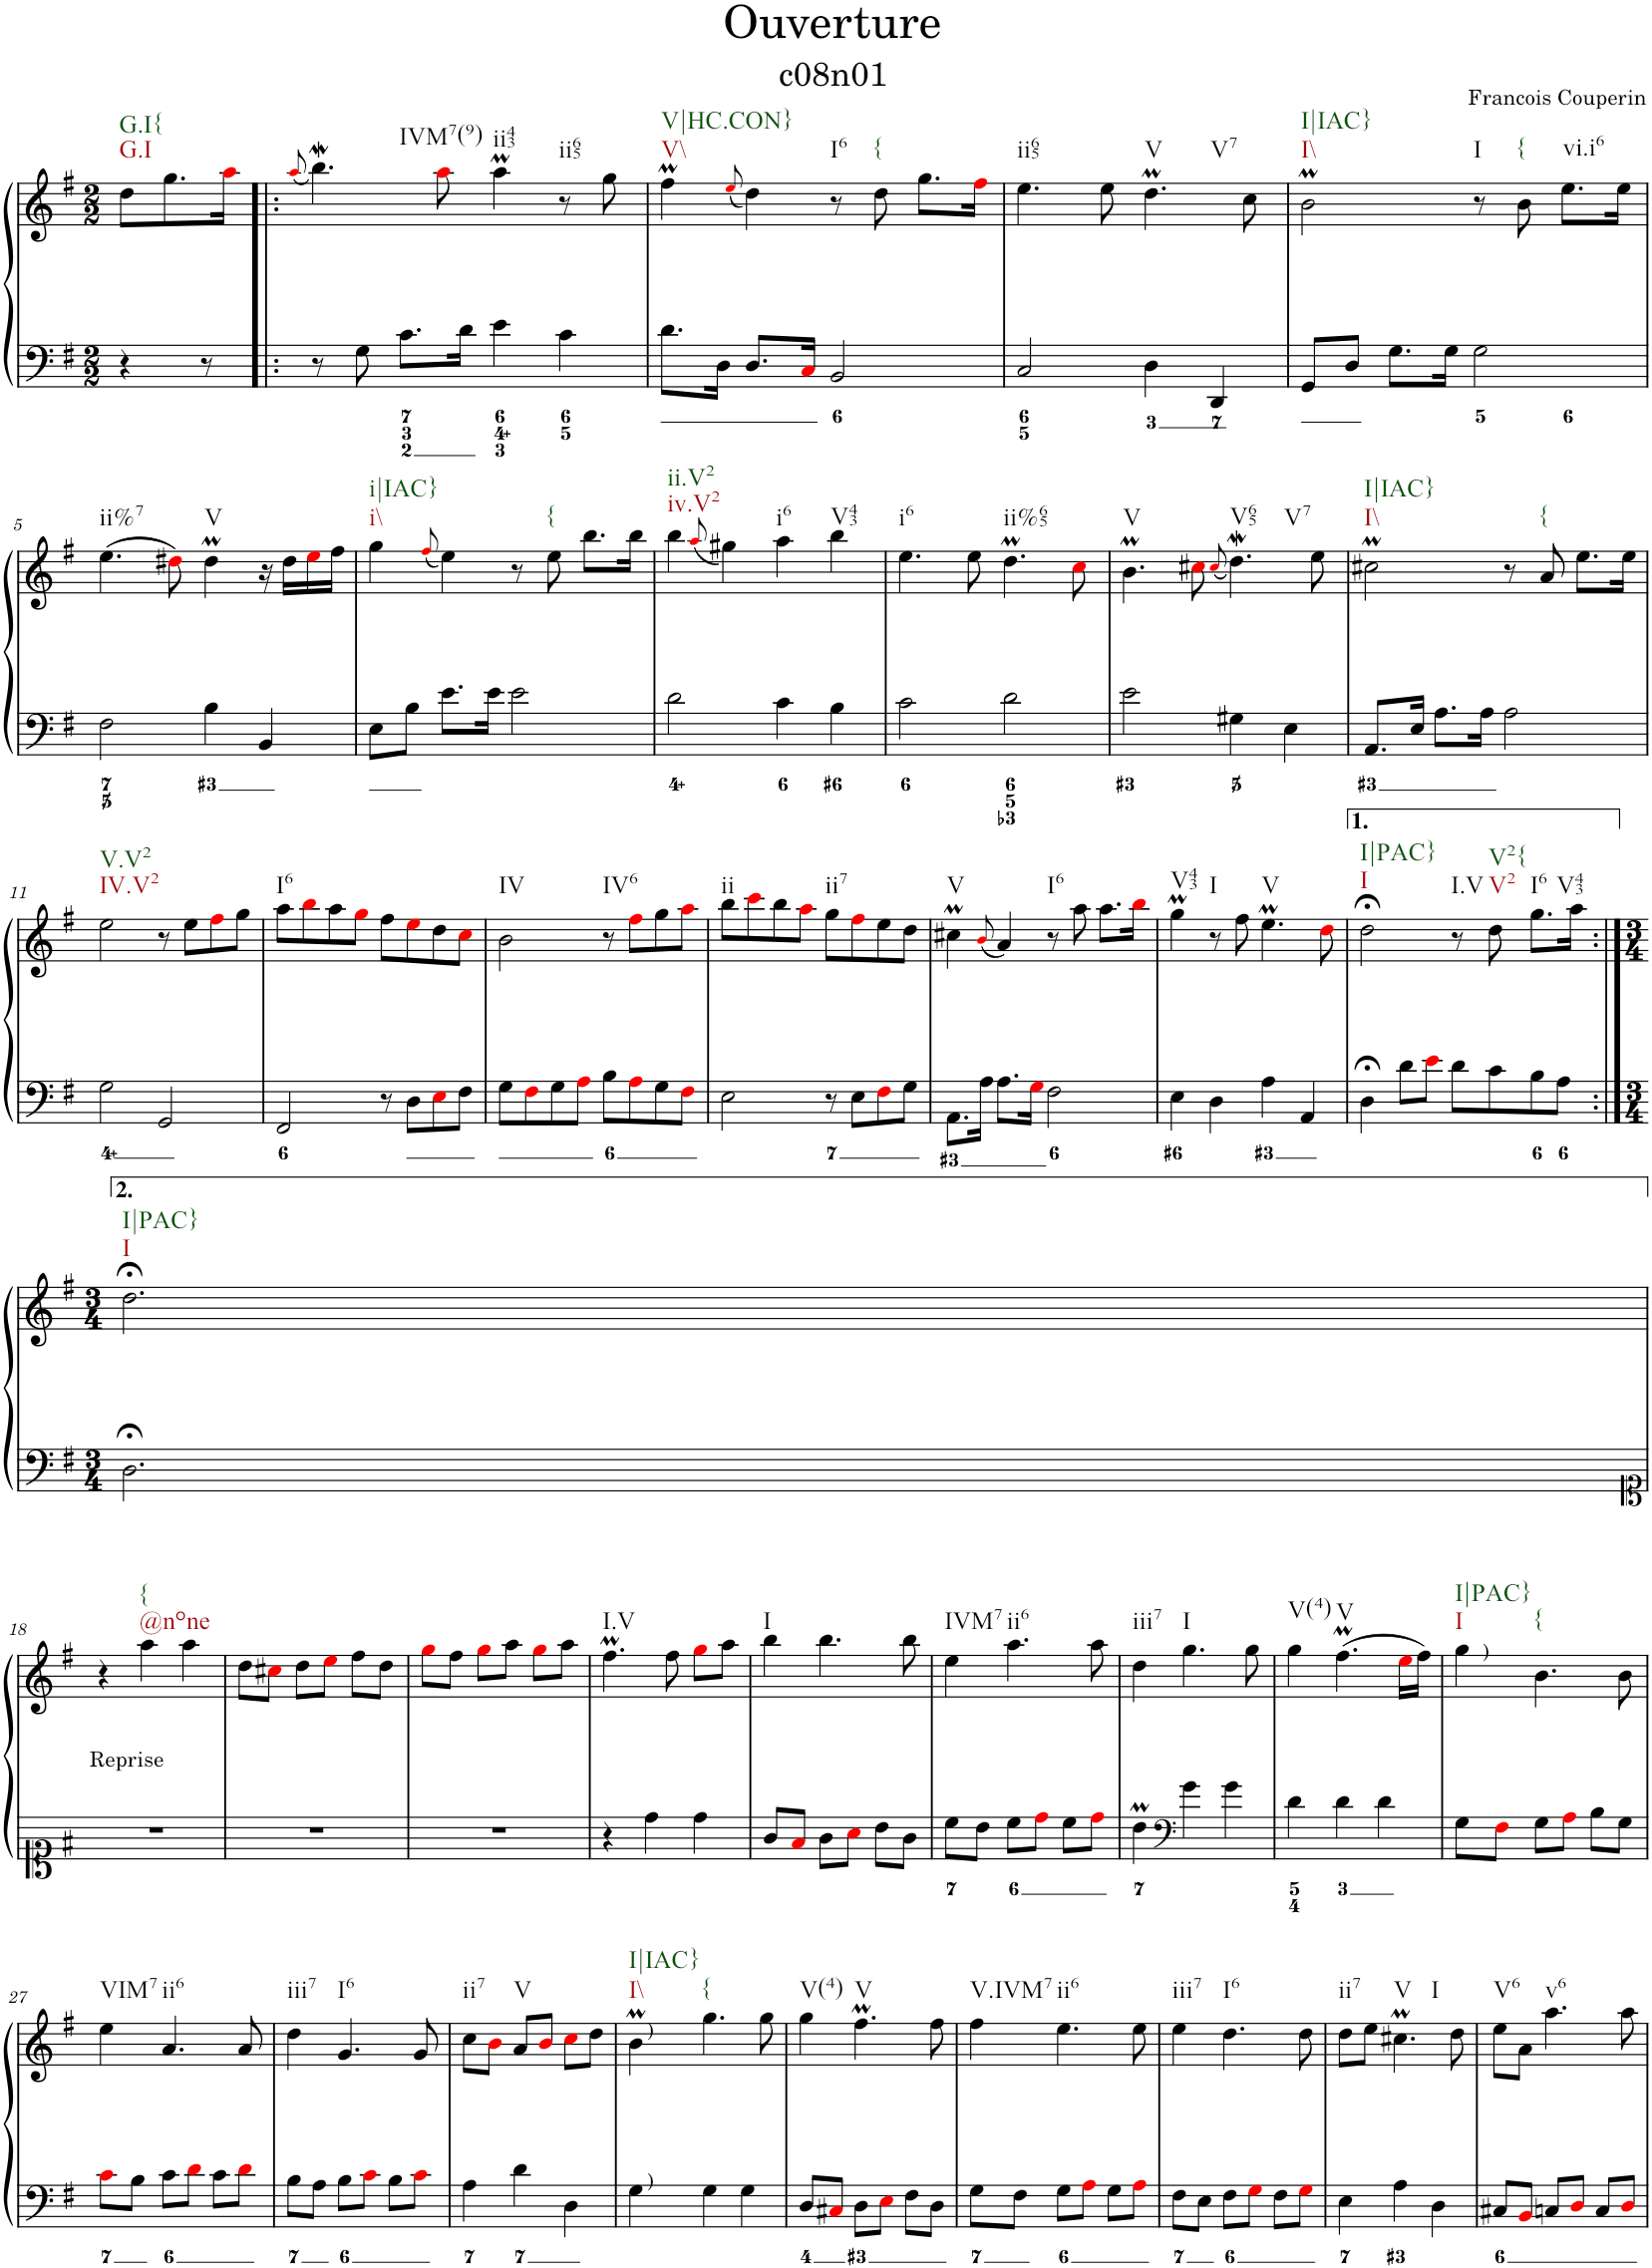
**kern	**kern
*part1	*part1
*staff2	*staff1
*I"Piano	*
*I'Pno.	*
*clefF4	*clefG2
*k[f#]	*k[f#]
*M2/2	*M2/2
=	=
!	!LO:TX:b:t=G.I
!	!LO:TX:b:t=G.I{
4r	8dd\L
.	8.gg\
8r	.
.	16aai\Jk
=1!|:	=1!|:
.	(8qaai/
!	!LO:TX:b:t=IVM7(9)
8r	4.bbW\)
8G\	.
8.c\L	.
.	8aai\
16d\Jk	.
!	!LO:TX:b:t=ii43
4e\	4aaM\
!	!LO:TX:b:t=ii65
4c\	8r
.	8gg\
=2	=2
!	!LO:TX:b:t=V\\
!	!LO:TX:b:t=V|HC.CON}
8.d\L	4ff#m\
16D\Jk	.
.	(8qeei/
8.D/L	4dd\)
16Ci/Jk	.
!	!LO:TX:b:t=I6
2BB/	8r
!	!LO:TX:b:t={
.	8dd\
.	8.gg\L
.	16ff#i\Jk
=3	=3
!	!LO:TX:b:t=ii65
2C/	4.ee\
.	8ee\
!	!LO:TX:b:t=V
!	!LO:TX:b:t=V7
4D\	4.ddM\
4DD/	.
.	8cc\
=4	=4
!	!LO:TX:b:t=I\\
!	!LO:TX:b:t=I|IAC}
8GG/L	2bm\
8D/J	.
8.G\L	.
16G\Jk	.
!	!LO:TX:b:t=I
2G\	8r
!	!LO:TX:b:t={
.	8b\
!	!LO:TX:b:t=vi.i6
.	8.ee\L
.	16ee\Jk
!!LO:LB:g=z
=5	=5
!	!LO:TX:b:t=ii%7
2F#\	(4.ee\
.	8dd#Xi\)
!	!LO:TX:b:t=V
4B\	4dd#m\
4BB/	16r
.	16dd#\LL
.	16eei\
.	16ff#\JJ
=6	=6
!	!LO:TX:b:t=i\\
!	!LO:TX:b:t=i|IAC}
8E\L	4gg\
8B\J	.
.	(8qff#i/
8.e\L	4ee\)
16e\Jk	.
2e\	8r
!	!LO:TX:b:t={
.	8ee\
.	8.bb\L
.	16bb\Jk
=7	=7
!	!LO:TX:b:t=iv.V2
!	!LO:TX:b:t=ii.V2
2d\	4bb\
.	(8qaai/
.	4gg#X\)
!	!LO:TX:b:t=i6
4c\	4aa\
!	!LO:TX:b:t=V43
4B\	4bb\
=8	=8
!	!LO:TX:b:t=i6
2c\	4.ee\
.	8ee\
!	!LO:TX:b:t=ii%65
2d\	4.ddM\
.	8cci\
=9	=9
!	!LO:TX:b:t=V
2e\	4.bm\
.	8cc#Xi\
.	(8qcc#i/
!	!LO:TX:b:t=V65
!	!LO:TX:b:t=V7
4G#X\	4.ddW\)
4E\	.
.	8ee\
=10	=10
!	!LO:TX:b:t=I\\
!	!LO:TX:b:t=I|IAC}
8.AA/L	2cc#Xm\
16E/Jk	.
8.A\L	.
16A\Jk	.
2A\	8r
!	!LO:TX:b:t={
.	8a/
.	8.ee\L
.	16ee\Jk
!!LO:LB:g=z
=11	=11
!	!LO:TX:b:t=IV.V2
!	!LO:TX:b:t=V.V2
2G\	2ee\
2GG/	8r
.	8ee\L
.	8ff#i\
.	8gg\J
=12	=12
!	!LO:TX:b:t=I6
2FF#/	8aa\L
.	8bbi\
.	8aa\
.	8ggi\J
8r	8ff#\L
8D\L	8eei\
8Ei\	8dd\
8F#\J	8cci\J
=13	=13
!	!LO:TX:b:t=IV
8G\L	2b\
8F#i\	.
8G\	.
8Ai\J	.
!	!LO:TX:b:t=IV6
8B\L	8r
8Ai\	8ff#i\L
8G\	8gg\
8F#i\J	8aai\J
=14	=14
!	!LO:TX:b:t=ii
2E\	8bb\L
.	8ccci\
.	8bb\
.	8aai\J
!	!LO:TX:b:t=ii7
8r	8gg\L
8E\L	8ff#i\
8F#i\	8ee\
8G\J	8dd\J
=15	=15
!	!LO:TX:b:t=V
8.AA\L	4cc#Xm\
16A\Jk	.
.	(8qbi/
8.A\L	4a/)
16Gi\Jk	.
!	!LO:TX:b:t=I6
2F#\	8r
.	8aa\
.	8.aa\L
.	16bbi\Jk
=16	=16
!	!LO:TX:b:t=V43
4E\	4ggM\
!	!LO:TX:b:t=I
4D\	8r
.	8ff#\
!	!LO:TX:b:t=V
4A\	4.eeM\
4AA/	.
.	8ddi\
=17	=17
!	!LO:TX:b:t=I
!	!LO:TX:b:t=I|PAC}
4D;<\	2dd;<\
8d\L	.
8ei\J	.
!	!LO:TX:b:t=I.V
8d\L	8r
!	!LO:TX:b:t=V2
!	!LO:TX:b:t=V2{
8c\	8dd\
!	!LO:TX:b:t=I6
!	!LO:TX:b:t=V43
8B\	8.gg\L
8A\J	.
.	16aa\Jk
!!LO:LB:g=z
=17X1:|!	=17X1:|!
*M3/4	*M3/4
!	!LO:TX:b:t=I
!	!LO:TX:b:t=I|PAC}
2.D;<\	2.dd;<\
!!LO:LB:g=z
=18!|:	=18!|:
*clefC1	*
!LO:TX:a:t=Reprise	!
2.r	4r
!	!LO:TX:b:t=@none
!	!LO:TX:b:t={
.	4aa\
.	4aa\
=19	=19
2.r	8dd\L
.	8cc#Xi\J
.	8dd\L
.	8eei\J
.	8ff#\L
.	8dd\J
=20	=20
2.r	8ggi\L
.	8ff#\J
.	8ggi\L
.	8aa\J
.	8ggi\L
.	8aa\J
=21	=21
!	!LO:TX:b:t=I.V
4r	4.ff#m\
4dd\	.
.	8ff#\
4dd\	8ggi\L
.	8aa\J
=22	=22
!	!LO:TX:b:t=I
8g/L	4bb\
8f#i/J	.
8g\L	4.bb\
8ai\J	.
8b\L	.
8g\J	8bb\
=23	=23
!	!LO:TX:b:t=IVM7
8cc\L	4ee\
8b\J	.
!	!LO:TX:b:t=ii6
8cc\L	4.aa\
8ddi\J	.
8cc\L	.
8ddi\J	8aa\
=24	=24
!	!LO:TX:b:t=iii7
4bm\	4dd\
*clefF4	*
!	!LO:TX:b:t=I
4g\	4.gg\
4g\	.
.	8gg\
=25	=25
!	!LO:TX:b:t=V(4)
4d\	4gg\
!	!LO:TX:b:t=V
4d\	(4.ff#m\
4d\	.
.	16eei\LL
.	16ff#\JJ)
=26	=26
!	!LO:TX:a:t=)
!	!LO:TX:b:t=I
!	!LO:TX:b:t=I|PAC}
8G\L	4gg\
8F#i\J	.
!	!LO:TX:b:t={
8G\L	4.b\
8Ai\J	.
8B\L	.
8G\J	8b\
!!LO:LB:g=z
=27	=27
!	!LO:TX:b:t=VIM7
8ci\L	4ee\
8B\J	.
!	!LO:TX:b:t=ii6
8c\L	4.a/
8di\J	.
8c\L	.
8di\J	8a/
=28	=28
!	!LO:TX:b:t=iii7
8B\L	4dd\
8A\J	.
!	!LO:TX:b:t=I6
8B\L	4.g/
8ci\J	.
8B\L	.
8ci\J	8g/
=29	=29
!	!LO:TX:b:t=ii7
4A\	8cc\L
.	8bi\J
!	!LO:TX:b:t=V
4d\	8a/L
.	8bi/J
4D\	8cci\L
.	8dd\J
=30	=30
!	!LO:TX:a:t=)
!	!LO:TX:b:t=I\\
!	!LO:TX:b:t=I|IAC}
!LO:TX:a:t=)	!
4G\	4bm\
!	!LO:TX:b:t={
4G\	4.gg\
4G\	.
.	8gg\
=31	=31
!	!LO:TX:b:t=V(4)
8D/L	4gg\
8C#Xi/J	.
!	!LO:TX:b:t=V
8D\L	4.ff#m\
8Ei\J	.
8F#\L	.
8D\J	8ff#\
=32	=32
!	!LO:TX:b:t=V.IVM7
8G\L	4ff#\
8F#\J	.
!	!LO:TX:b:t=ii6
8G\L	4.ee\
8Ai\J	.
8G\L	.
8Ai\J	8ee\
=33	=33
!	!LO:TX:b:t=iii7
8F#\L	4ee\
8E\J	.
!	!LO:TX:b:t=I6
8F#\L	4.dd\
8Gi\J	.
8F#\L	.
8Gi\J	8dd\
=34	=34
!	!LO:TX:b:t=ii7
4E\	8dd\L
.	8ee\J
!	!LO:TX:b:t=V
!	!LO:TX:b:t=I
4A\	4.cc#Xm\
4D\	.
.	8dd\
=35	=35
!	!LO:TX:b:t=V6
8C#X/L	8ee\L
8BBi/J	8a\J
!	!LO:TX:b:t=v6
8Cn/L	4.aa\
8Di/J	.
8C/L	.
8Di/J	8aa\
=	=
*-	*-
